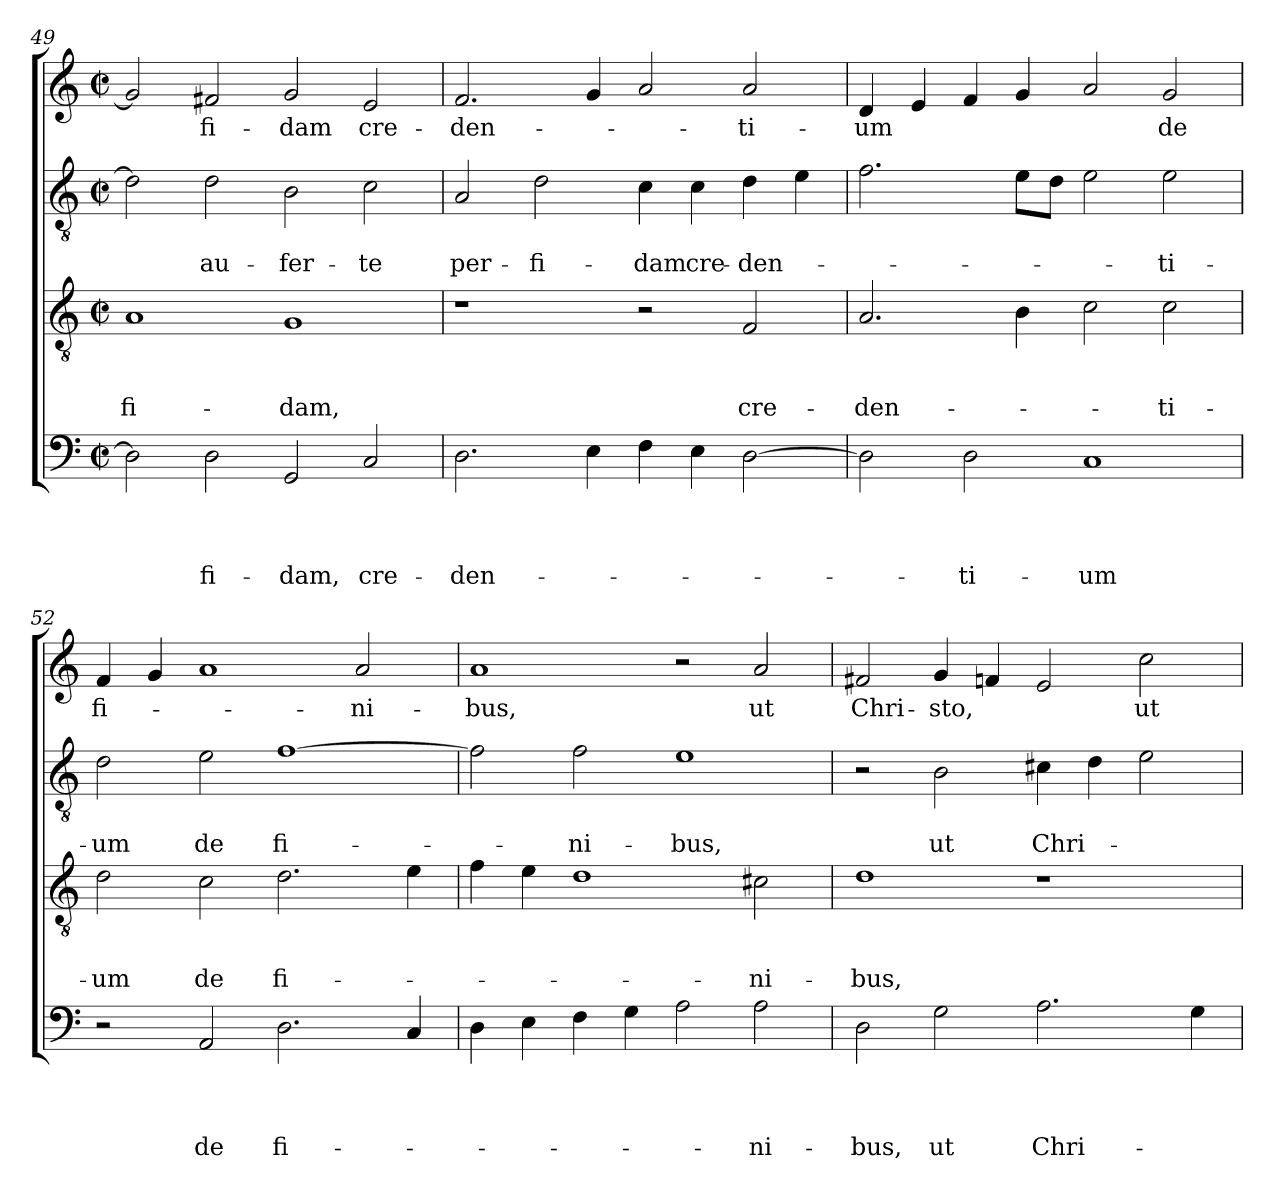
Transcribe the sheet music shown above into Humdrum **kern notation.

**kern	**text	**text	**text	**text	**kern	**text	**text	**text	**kern	**text	**text	**kern	**text
*part4	*part4	*part4	*part4	*part4	*part3	*part3	*part3	*part3	*part2	*part2	*part2	*part1	*part1
*staff4	*staff4	*staff4	*staff4	*staff4	*staff3	*staff3	*staff3	*staff3	*staff2	*staff2	*staff2	*staff1	*staff1
!!LO:LB:g=z
*clefF4	*	*	*	*	*clefGv2	*	*	*	*clefGv2	*	*	*clefG2	*
*k[]	*	*	*	*	*k[]	*	*	*	*k[]	*	*	*k[]	*
*C:	*	*	*	*	*C:	*	*	*	*C:	*	*	*C:	*
*M2/2	*	*	*	*	*M2/2	*	*	*	*M2/2	*	*	*M2/2	*
*met(c|)	*	*	*	*	*met(c|)	*	*	*	*met(c|)	*	*	*met(c|)	*
=49	=49	=49	=49	=49	=49	=49	=49	=49	=49	=49	=49	=49	=49
!	!	!	!	!	!	!	!	!LO:LY:b	!	!	!	!	!
2D\]	.	.	.	.	1A	.	.	-fi-	2d\]	.	.	2g/]	.
!	!	!	!	!LO:LY:b	!	!	!	!	!	!	!LO:LY:b	!	!LO:LY:b
2D\	.	.	.	-fi-	.	.	.	.	2d\	.	au-	2f#X/	-fi-
!	!	!	!	!LO:LY:b	!	!	!	!LO:LY:b	!	!	!LO:LY:b	!	!LO:LY:b
2GG/	.	.	.	-dam,	1G	.	.	-dam,	2B\	.	-fer-	2g/	-dam
!	!	!	!	!LO:LY:b	!	!	!	!	!	!	!LO:LY:b	!	!LO:LY:b
2C/	.	.	.	cre-	.	.	.	.	2c\	.	-te	2e/	cre-
=50	=50	=50	=50	=50	=50	=50	=50	=50	=50	=50	=50	=50	=50
!	!	!	!	!LO:LY:b	!	!	!	!	!	!	!LO:LY:b	!	!LO:LY:b
2.D\	.	.	.	-den-	1r	.	.	.	2A/	.	per-	2.f/	-den-
!	!	!	!	!	!	!	!	!	!	!	!LO:LY:b	!	!
.	.	.	.	.	.	.	.	.	2d\	.	-fi-	.	.
4E\	.	.	.	.	.	.	.	.	.	.	.	4g/	.
!	!	!	!	!	!	!	!	!	!	!	!LO:LY:b	!	!
4F\	.	.	.	.	2r	.	.	.	4c\	.	-dam	2a/	.
!	!	!	!	!	!	!	!	!	!	!	!LO:LY:b	!	!
4E\	.	.	.	.	.	.	.	.	4c\	.	cre-	.	.
!	!	!	!	!	!	!	!	!LO:LY:b	!	!	!LO:LY:b	!	!LO:LY:b
[2D\	.	.	.	.	2F/	.	.	cre-	4d\	.	-den-	2a/	-ti-
.	.	.	.	.	.	.	.	.	4e\	.	.	.	.
=51	=51	=51	=51	=51	=51	=51	=51	=51	=51	=51	=51	=51	=51
!	!	!	!	!	!	!	!	!LO:LY:b	!	!	!	!	!LO:LY:b
2D\]	.	.	.	.	2.A/	.	.	-den-	2.f\	.	.	4d/	-um
.	.	.	.	.	.	.	.	.	.	.	.	4e/	.
!	!	!	!	!LO:LY:b	!	!	!	!	!	!	!	!	!
2D\	.	.	.	-ti-	.	.	.	.	.	.	.	4f/	.
.	.	.	.	.	4B\	.	.	.	8e\L	.	.	4g/	.
.	.	.	.	.	.	.	.	.	8d\J	.	.	.	.
!	!	!	!	!LO:LY:b	!	!	!	!	!	!	!	!	!
1C	.	.	.	-um	2c\	.	.	.	2e\	.	.	2a/	.
!	!	!	!	!	!	!	!	!LO:LY:b	!	!	!LO:LY:b	!	!LO:LY:b
.	.	.	.	.	2c\	.	.	-ti-	2e\	.	-ti-	2g/	de
=52	=52	=52	=52	=52	=52	=52	=52	=52	=52	=52	=52	=52	=52
!	!	!	!	!	!	!	!	!LO:LY:b	!	!	!LO:LY:b	!	!LO:LY:b
2r	.	.	.	.	2d\	.	.	-um	2d\	.	-um	4f/	fi-
.	.	.	.	.	.	.	.	.	.	.	.	4g/	.
!	!	!	!	!LO:LY:b	!	!	!	!LO:LY:b	!	!	!LO:LY:b	!	!
2AA/	.	.	.	de	2c\	.	.	de	2e\	.	de	1a	.
!	!	!	!	!LO:LY:b	!	!	!	!LO:LY:b	!	!	!LO:LY:b	!	!
2.D\	.	.	.	fi-	2.d\	.	.	fi-	[1f	.	fi-	.	.
!	!	!	!	!	!	!	!	!	!	!	!	!	!LO:LY:b
.	.	.	.	.	.	.	.	.	.	.	.	2a/	-ni-
4C/	.	.	.	.	4e\	.	.	.	.	.	.	.	.
!!LO:LB:g=z
=53	=53	=53	=53	=53	=53	=53	=53	=53	=53	=53	=53	=53	=53
!	!	!	!	!	!	!	!	!	!	!	!	!	!LO:LY:b
4D\	.	.	.	.	4f\	.	.	.	2f\]	.	.	1a	-bus,
4E\	.	.	.	.	4e\	.	.	.	.	.	.	.	.
!	!	!	!	!	!	!	!	!	!	!	!LO:LY:b	!	!
4F\	.	.	.	.	1d	.	.	.	2f\	.	-ni-	.	.
4G\	.	.	.	.	.	.	.	.	.	.	.	.	.
!	!	!	!	!	!	!	!	!	!	!	!LO:LY:b	!	!
2A\	.	.	.	.	.	.	.	.	1e	.	-bus,	2r	.
!	!	!	!	!LO:LY:b	!	!	!	!LO:LY:b	!	!	!	!	!LO:LY:b
2A\	.	.	.	-ni-	2c#X\	.	.	-ni-	.	.	.	2a/	ut
=54	=54	=54	=54	=54	=54	=54	=54	=54	=54	=54	=54	=54	=54
!	!	!	!	!LO:LY:b	!	!	!	!LO:LY:b	!	!	!	!	!LO:LY:b
2D\	.	.	.	-bus,	1d	.	.	-bus,	2r	.	.	2f#X/	Chri-
!	!	!	!	!LO:LY:b	!	!	!	!	!	!	!LO:LY:b	!	!LO:LY:b
2G\	.	.	.	ut	.	.	.	.	2B\	.	ut	4g/	-sto,
.	.	.	.	.	.	.	.	.	.	.	.	4fn/	.
!	!	!	!	!LO:LY:b	!	!	!	!	!	!	!LO:LY:b	!	!
2.A\	.	.	.	Chri-	1r	.	.	.	4c#X\	.	Chri-	2e/	.
.	.	.	.	.	.	.	.	.	4d\	.	.	.	.
!	!	!	!	!	!	!	!	!	!	!	!	!	!LO:LY:b
.	.	.	.	.	.	.	.	.	2e\	.	.	2cc\	ut
4G\	.	.	.	.	.	.	.	.	.	.	.	.	.
=	=	=	=	=	=	=	=	=	=	=	=	=	=
*-	*-	*-	*-	*-	*-	*-	*-	*-	*-	*-	*-	*-	*-
